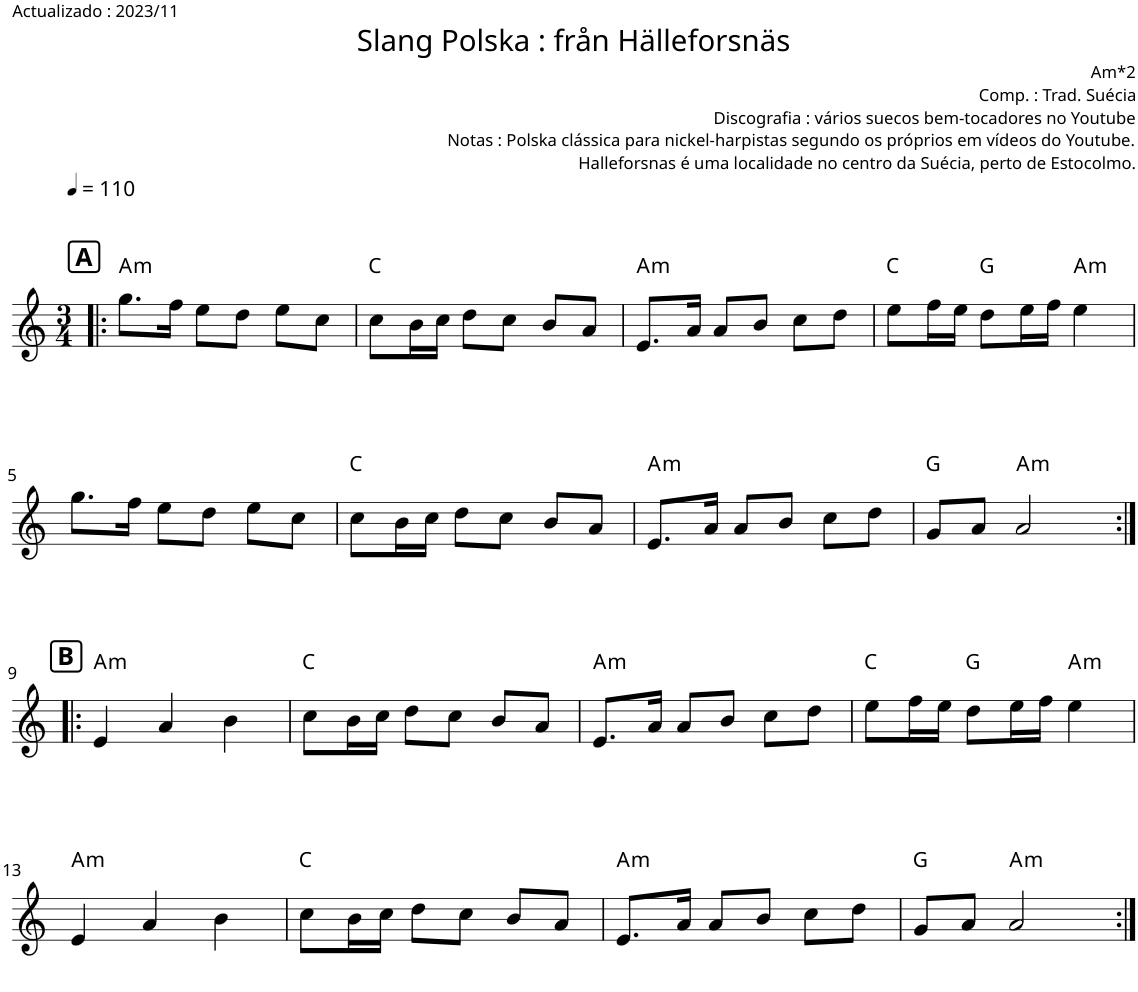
**kern	**harte
*part1	*part1
*staff1	*
*I"Piano	*
*I'Pno.	*
*clefG2	*
*k[]	*
*M3/4	*
*MM110	*
!!LO:REH:place=s1:a:B:cj:fs=12:t=A
=1!|:	=1!|:
!	!LO:H:kt=m
8.gg\L	A:min
16ff\Jk	.
8ee\L	.
8dd\J	.
8ee\L	.
8cc\J	.
=2	=2
8cc\L	C:maj
16b\L	.
16cc\JJ	.
8dd\L	.
8cc\J	.
8b/L	.
8a/J	.
=3	=3
!	!LO:H:kt=m
8.e/L	A:min
16a/Jk	.
8a/L	.
8b/J	.
8cc\L	.
8dd\J	.
=4	=4
8ee\L	C:maj
16ff\L	.
16ee\JJ	.
8dd\L	G:maj
16ee\L	.
16ff\JJ	.
!	!LO:H:kt=m
4ee\	A:min
!!LO:LB:g=z
=5	=5
8.gg\L	.
16ff\Jk	.
8ee\L	.
8dd\J	.
8ee\L	.
8cc\J	.
=6	=6
8cc\L	C:maj
16b\L	.
16cc\JJ	.
8dd\L	.
8cc\J	.
8b/L	.
8a/J	.
=7	=7
!	!LO:H:kt=m
8.e/L	A:min
16a/Jk	.
8a/L	.
8b/J	.
8cc\L	.
8dd\J	.
=8	=8
8g/L	G:maj
8a/J	.
!	!LO:H:kt=m
2a/	A:min
!!LO:LB:g=z
!!LO:REH:place=s1:a:B:cj:fs=12:t=B
=9:|!|:	=9:|!|:
!	!LO:H:kt=m
4e/	A:min
4a/	.
4b\	.
=10	=10
8cc\L	C:maj
16b\L	.
16cc\JJ	.
8dd\L	.
8cc\J	.
8b/L	.
8a/J	.
=11	=11
!	!LO:H:kt=m
8.e/L	A:min
16a/Jk	.
8a/L	.
8b/J	.
8cc\L	.
8dd\J	.
=12	=12
8ee\L	C:maj
16ff\L	.
16ee\JJ	.
8dd\L	G:maj
16ee\L	.
16ff\JJ	.
!	!LO:H:kt=m
4ee\	A:min
!!LO:LB:g=z
=13	=13
!	!LO:H:kt=m
4e/	A:min
4a/	.
4b\	.
=14	=14
8cc\L	C:maj
16b\L	.
16cc\JJ	.
8dd\L	.
8cc\J	.
8b/L	.
8a/J	.
=15	=15
!	!LO:H:kt=m
8.e/L	A:min
16a/Jk	.
8a/L	.
8b/J	.
8cc\L	.
8dd\J	.
=16	=16
8g/L	G:maj
8a/J	.
!	!LO:H:kt=m
2a/	A:min
=:|!	=:|!
*-	*-
